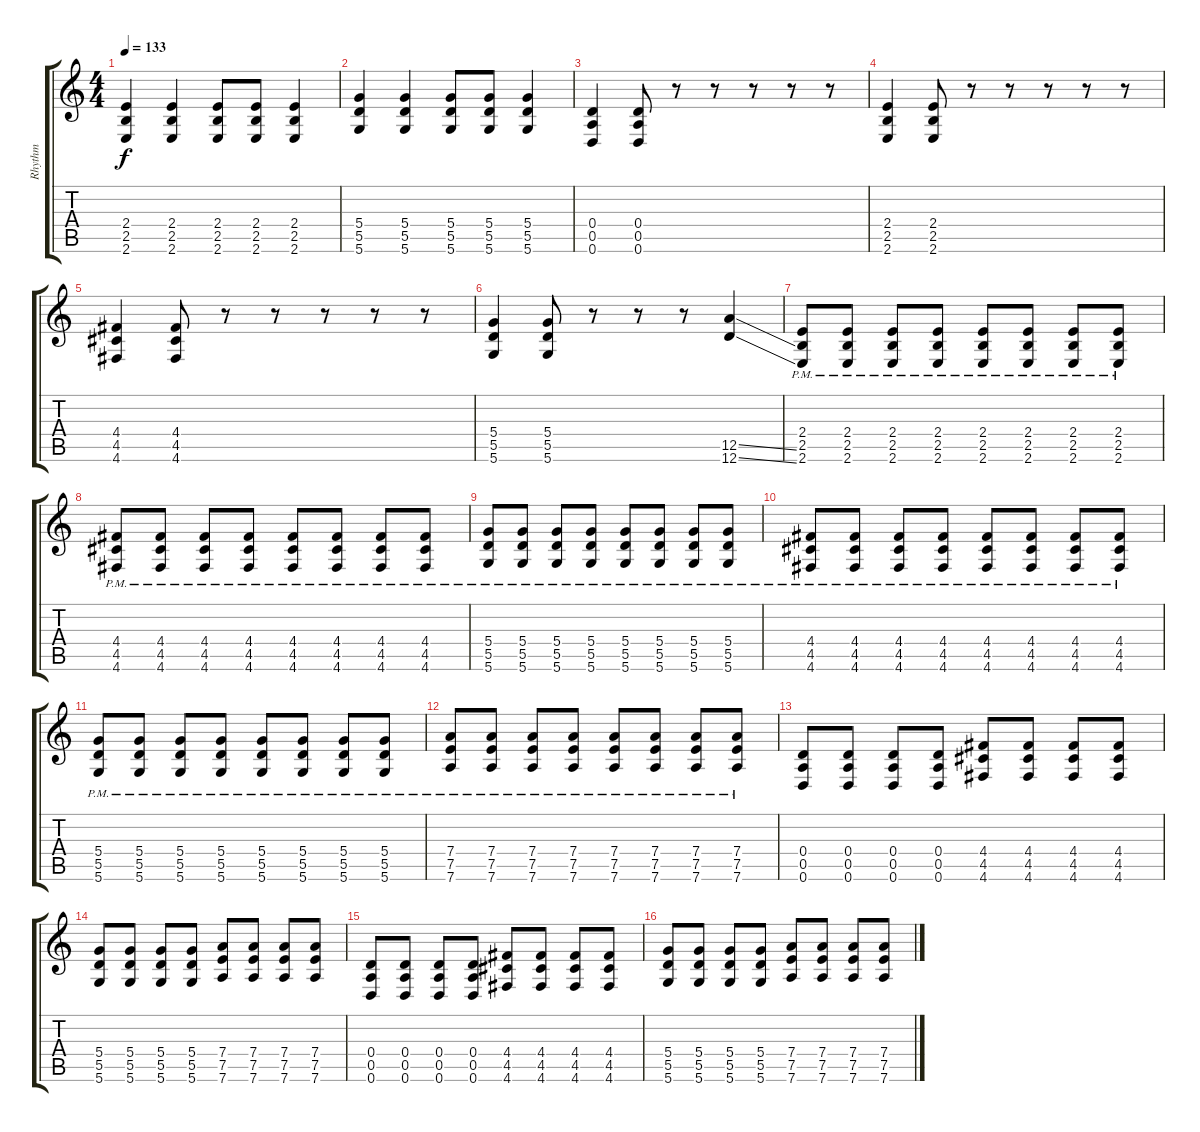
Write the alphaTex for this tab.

\track ("Rhythm" "Rhythm") {instrument distortionguitar}
\staff {score tabs}
\tuning (E4 B3 G3 D3 A2 D2) {hide}
\ts (4 4)
\tempo 133
\clef g2
\ks c
(2.4 2.5 2.6).4{dy f} (2.4 2.5 2.6).4 (2.4 2.5 2.6).8 (2.4 2.5 2.6).8 (2.4 2.5 2.6).4 |
(5.4 5.5 5.6).4 (5.4 5.5 5.6).4 (5.4 5.5 5.6).8 (5.4 5.5 5.6).8 (5.4 5.5 5.6).4 |
(0.4 0.5 0.6).4 (0.4 0.5 0.6).8 r.8 r.8 r.8 r.8 r.8 |
(2.4 2.5 2.6).4 (2.4 2.5 2.6).8 r.8 r.8 r.8 r.8 r.8 |
(4.4 4.5 4.6).4 (4.4 4.5 4.6).8 r.8 r.8 r.8 r.8 r.8 |
(5.4 5.5 5.6).4 (5.4 5.5 5.6).8 r.8 r.8 r.8 (12.5{ss} 12.6{ss}).4 |
(2.4{pm} 2.5{pm} 2.6{pm}).8 (2.4{pm} 2.5{pm} 2.6{pm}).8 (2.4{pm} 2.5{pm} 2.6{pm}).8 (2.4{pm} 2.5{pm} 2.6{pm}).8 (2.4{pm} 2.5{pm} 2.6{pm}).8 (2.4{pm} 2.5{pm} 2.6{pm}).8 (2.4{pm} 2.5{pm} 2.6{pm}).8 (2.4{pm} 2.5{pm} 2.6{pm}).8 |
(4.4{pm} 4.5{pm} 4.6{pm}).8 (4.4{pm} 4.5{pm} 4.6{pm}).8 (4.4{pm} 4.5{pm} 4.6{pm}).8 (4.4{pm} 4.5{pm} 4.6{pm}).8 (4.4{pm} 4.5{pm} 4.6{pm}).8 (4.4{pm} 4.5{pm} 4.6{pm}).8 (4.4{pm} 4.5{pm} 4.6{pm}).8 (4.4{pm} 4.5{pm} 4.6{pm}).8 |
(5.4{pm} 5.5{pm} 5.6{pm}).8 (5.4{pm} 5.5{pm} 5.6{pm}).8 (5.4{pm} 5.5{pm} 5.6{pm}).8 (5.4{pm} 5.5{pm} 5.6{pm}).8 (5.4{pm} 5.5{pm} 5.6{pm}).8 (5.4{pm} 5.5{pm} 5.6{pm}).8 (5.4{pm} 5.5{pm} 5.6{pm}).8 (5.4{pm} 5.5{pm} 5.6{pm}).8 |
(4.4{pm} 4.5{pm} 4.6{pm}).8 (4.4{pm} 4.5{pm} 4.6{pm}).8 (4.4{pm} 4.5{pm} 4.6{pm}).8 (4.4{pm} 4.5{pm} 4.6{pm}).8 (4.4{pm} 4.5{pm} 4.6{pm}).8 (4.4{pm} 4.5{pm} 4.6{pm}).8 (4.4{pm} 4.5{pm} 4.6{pm}).8 (4.4{pm} 4.5{pm} 4.6{pm}).8 |
(5.4{pm} 5.5{pm} 5.6{pm}).8 (5.4{pm} 5.5{pm} 5.6{pm}).8 (5.4{pm} 5.5{pm} 5.6{pm}).8 (5.4{pm} 5.5{pm} 5.6{pm}).8 (5.4{pm} 5.5{pm} 5.6{pm}).8 (5.4{pm} 5.5{pm} 5.6{pm}).8 (5.4{pm} 5.5{pm} 5.6{pm}).8 (5.4{pm} 5.5{pm} 5.6{pm}).8 |
(7.4{pm} 7.5{pm} 7.6{pm}).8 (7.4{pm} 7.5{pm} 7.6{pm}).8 (7.4{pm} 7.5{pm} 7.6{pm}).8 (7.4{pm} 7.5{pm} 7.6{pm}).8 (7.4{pm} 7.5{pm} 7.6{pm}).8 (7.4{pm} 7.5{pm} 7.6{pm}).8 (7.4{pm} 7.5{pm} 7.6{pm}).8 (7.4{pm} 7.5{pm} 7.6{pm}).8 |
(0.4 0.5 0.6).8 (0.4 0.5 0.6).8 (0.4 0.5 0.6).8 (0.4 0.5 0.6).8 (4.4 4.5 4.6).8 (4.4 4.5 4.6).8 (4.4 4.5 4.6).8 (4.4 4.5 4.6).8 |
(5.4 5.5 5.6).8 (5.4 5.5 5.6).8 (5.4 5.5 5.6).8 (5.4 5.5 5.6).8 (7.4 7.5 7.6).8 (7.4 7.5 7.6).8 (7.4 7.5 7.6).8 (7.4 7.5 7.6).8 |
(0.4 0.5 0.6).8 (0.4 0.5 0.6).8 (0.4 0.5 0.6).8 (0.4 0.5 0.6).8 (4.4 4.5 4.6).8 (4.4 4.5 4.6).8 (4.4 4.5 4.6).8 (4.4 4.5 4.6).8 |
(5.4 5.5 5.6).8 (5.4 5.5 5.6).8 (5.4 5.5 5.6).8 (5.4 5.5 5.6).8 (7.4 7.5 7.6).8 (7.4 7.5 7.6).8 (7.4 7.5 7.6).8 (7.4 7.5 7.6).8
